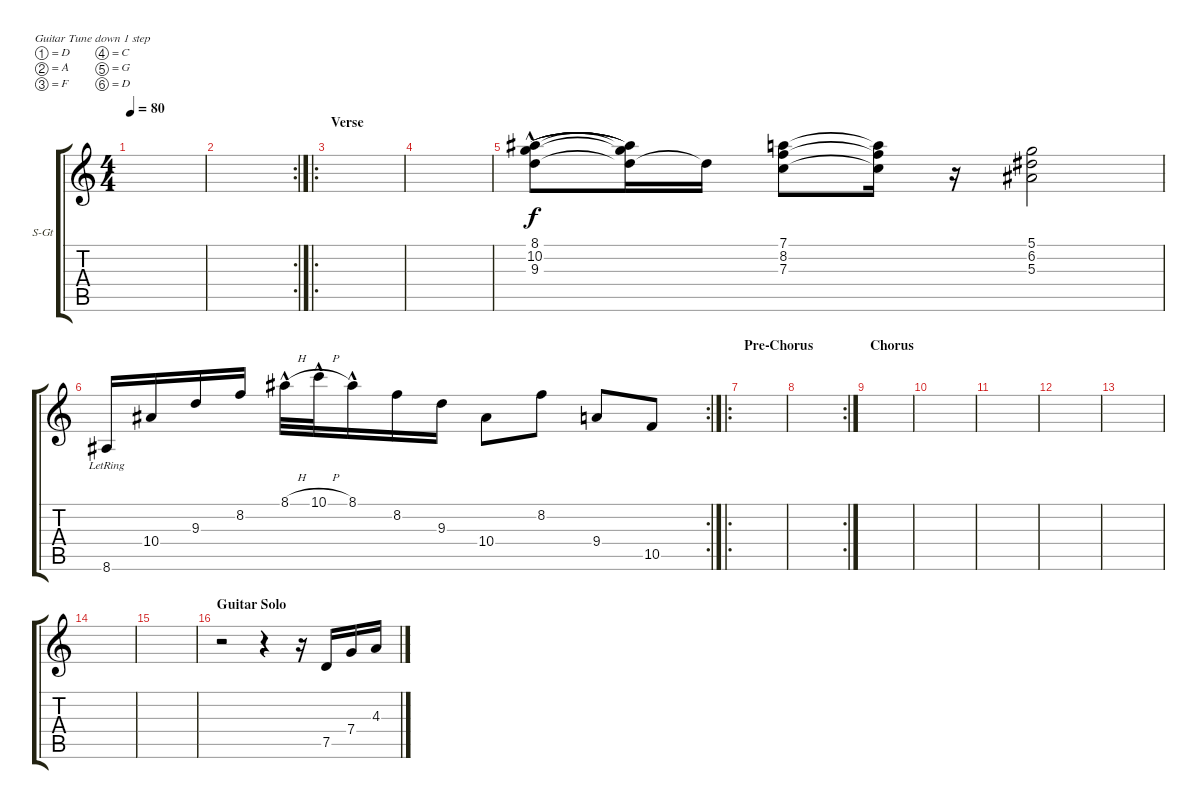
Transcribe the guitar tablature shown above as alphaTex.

\defaultSystemsLayout 4
\bracketExtendMode groupsimilarinstruments
\firstSystemTrackNameOrientation horizontal
\otherSystemsTrackNameOrientation horizontal
\track ("Steel Guitar" "S-Gt") {instrument acousticguitarsteel}
\staff {score tabs}
\tuning (D4 A3 F3 C3 G2 D2)
\ts (4 4)
\tempo 80
\clef g2
\ks c
|
\rc 2
|
\ro
\section ("" "Verse")
|
|
(9.3 10.2 8.1{hac}).8{legatoorigin} (9.3{t} 10.2{t} 8.1{t}).16 9.3{t}.16 (8.2 7.1 7.3).8 (8.2{t} 7.1{t} 7.3{t}).16 r.16 (5.3 6.2 5.1).2 |
\rc 2
8.6{lr}.16 10.4.16 9.3.16 8.2.16 8.1{h hac}.32 10.1{h hac}.32 8.1{hac}.16 8.2.16 9.3.16 10.4.8 8.2.8 9.4.8 10.5.8 |
\ro
\section ("" "Pre-Chorus")
|
\rc 2
|
\section ("" "Chorus")
|
|
|
|
|
|
|
\section ("" "Guitar Solo")
r.2 r.4 r.16 7.5.16 7.4.16 4.3.16
